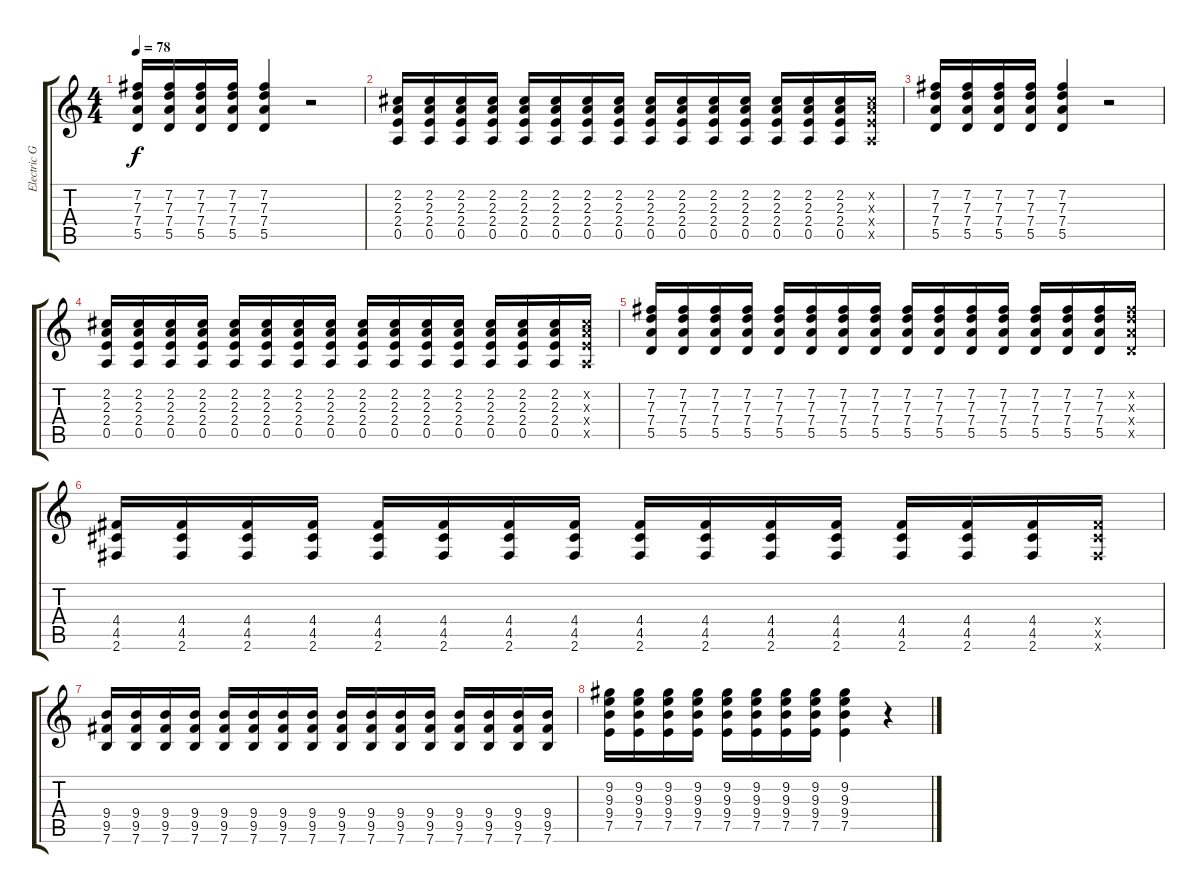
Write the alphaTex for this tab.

\track ("Electric Guitar 2" "Electric G") {instrument distortionguitar}
\staff {score tabs}
\tuning (E4 B3 G3 D3 A2 E2) {hide}
\ts (4 4)
\tempo 78
\clef g2
\ks c
(7.2 7.3 7.4 5.5).16{dy f} (7.2 7.3 7.4 5.5).16 (7.2 7.3 7.4 5.5).16 (7.2 7.3 7.4 5.5).16 (7.2 7.3 7.4 5.5).4 r.2 |
(2.2 2.3 2.4 0.5).16 (2.2 2.3 2.4 0.5).16 (2.2 2.3 2.4 0.5).16 (2.2 2.3 2.4 0.5).16 (2.2 2.3 2.4 0.5).16 (2.2 2.3 2.4 0.5).16 (2.2 2.3 2.4 0.5).16 (2.2 2.3 2.4 0.5).16 (2.2 2.3 2.4 0.5).16 (2.2 2.3 2.4 0.5).16 (2.2 2.3 2.4 0.5).16 (2.2 2.3 2.4 0.5).16 (2.2 2.3 2.4 0.5).16 (2.2 2.3 2.4 0.5).16 (2.2 2.3 2.4 0.5).16 (2.2{x} 2.3{x} 2.4{x} 0.5{x}).16 |
(7.2 7.3 7.4 5.5).16 (7.2 7.3 7.4 5.5).16 (7.2 7.3 7.4 5.5).16 (7.2 7.3 7.4 5.5).16 (7.2 7.3 7.4 5.5).4 r.2 |
(2.2 2.3 2.4 0.5).16 (2.2 2.3 2.4 0.5).16 (2.2 2.3 2.4 0.5).16 (2.2 2.3 2.4 0.5).16 (2.2 2.3 2.4 0.5).16 (2.2 2.3 2.4 0.5).16 (2.2 2.3 2.4 0.5).16 (2.2 2.3 2.4 0.5).16 (2.2 2.3 2.4 0.5).16 (2.2 2.3 2.4 0.5).16 (2.2 2.3 2.4 0.5).16 (2.2 2.3 2.4 0.5).16 (2.2 2.3 2.4 0.5).16 (2.2 2.3 2.4 0.5).16 (2.2 2.3 2.4 0.5).16 (2.2{x} 2.3{x} 2.4{x} 0.5{x}).16 |
(7.2 7.3 7.4 5.5).16 (7.2 7.3 7.4 5.5).16 (7.2 7.3 7.4 5.5).16 (7.2 7.3 7.4 5.5).16 (7.2 7.3 7.4 5.5).16 (7.2 7.3 7.4 5.5).16 (7.2 7.3 7.4 5.5).16 (7.2 7.3 7.4 5.5).16 (7.2 7.3 7.4 5.5).16 (7.2 7.3 7.4 5.5).16 (7.2 7.3 7.4 5.5).16 (7.2 7.3 7.4 5.5).16 (7.2 7.3 7.4 5.5).16 (7.2 7.3 7.4 5.5).16 (7.2 7.3 7.4 5.5).16 (7.2{x} 7.3{x} 7.4{x} 5.5{x}).16 |
(4.4 4.5 2.6).16 (4.4 4.5 2.6).16 (4.4 4.5 2.6).16 (4.4 4.5 2.6).16 (4.4 4.5 2.6).16 (4.4 4.5 2.6).16 (4.4 4.5 2.6).16 (4.4 4.5 2.6).16 (4.4 4.5 2.6).16 (4.4 4.5 2.6).16 (4.4 4.5 2.6).16 (4.4 4.5 2.6).16 (4.4 4.5 2.6).16 (4.4 4.5 2.6).16 (4.4 4.5 2.6).16 (4.4{x} 4.5{x} 2.6{x}).16 |
(9.4 9.5 7.6).16 (9.4 9.5 7.6).16 (9.4 9.5 7.6).16 (9.4 9.5 7.6).16 (9.4 9.5 7.6).16 (9.4 9.5 7.6).16 (9.4 9.5 7.6).16 (9.4 9.5 7.6).16 (9.4 9.5 7.6).16 (9.4 9.5 7.6).16 (9.4 9.5 7.6).16 (9.4 9.5 7.6).16 (9.4 9.5 7.6).16 (9.4 9.5 7.6).16 (9.4 9.5 7.6).16 (9.4 9.5 7.6).16 |
(9.2 9.3 9.4 7.5).16 (9.2 9.3 9.4 7.5).16 (9.2 9.3 9.4 7.5).16 (9.2 9.3 9.4 7.5).16 (9.2 9.3 9.4 7.5).16 (9.2 9.3 9.4 7.5).16 (9.2 9.3 9.4 7.5).16 (9.2 9.3 9.4 7.5).16 (9.2 9.3 9.4 7.5).4 r.4
